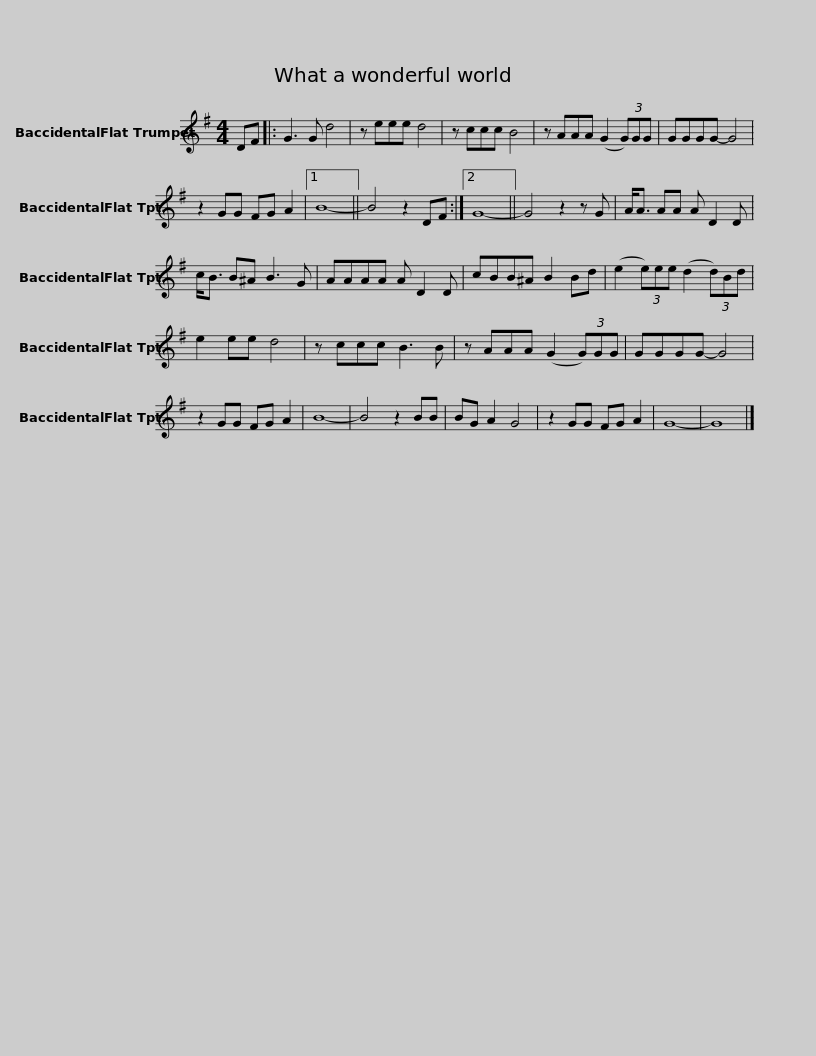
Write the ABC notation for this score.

X:1
L:1/8
M:4/4
I:linebreak $
K:none
V:1 treble transpose=-2
V:1
[K:G] DF |: G3 G d4 | z eee d4 | z ccc B4 | z AAA (G2 (3G)GG |$ %5
 GGGG- G4 | z2 GG FG A2 |1 B8- || B4 z2 DF :|2 G8- || %10
 G4 z2 z G |$ A<A AA A D2 D | c<B B^A B3 G | AAAA A D2 D |$ cBB^A B2 Bd | %15
 (e2 (3e)ee (d2 (3d)Bd | e2 ee d4 | z ccc B3 B |$ z AAA (G2 (3G)GG | GGGG- G4 | %20
 z2 GG FG A2 | B8- | B4 z2 BB |$ BG A2 G4 | z2 GG FG A2 | %25
 G8- | G8 |] %27
